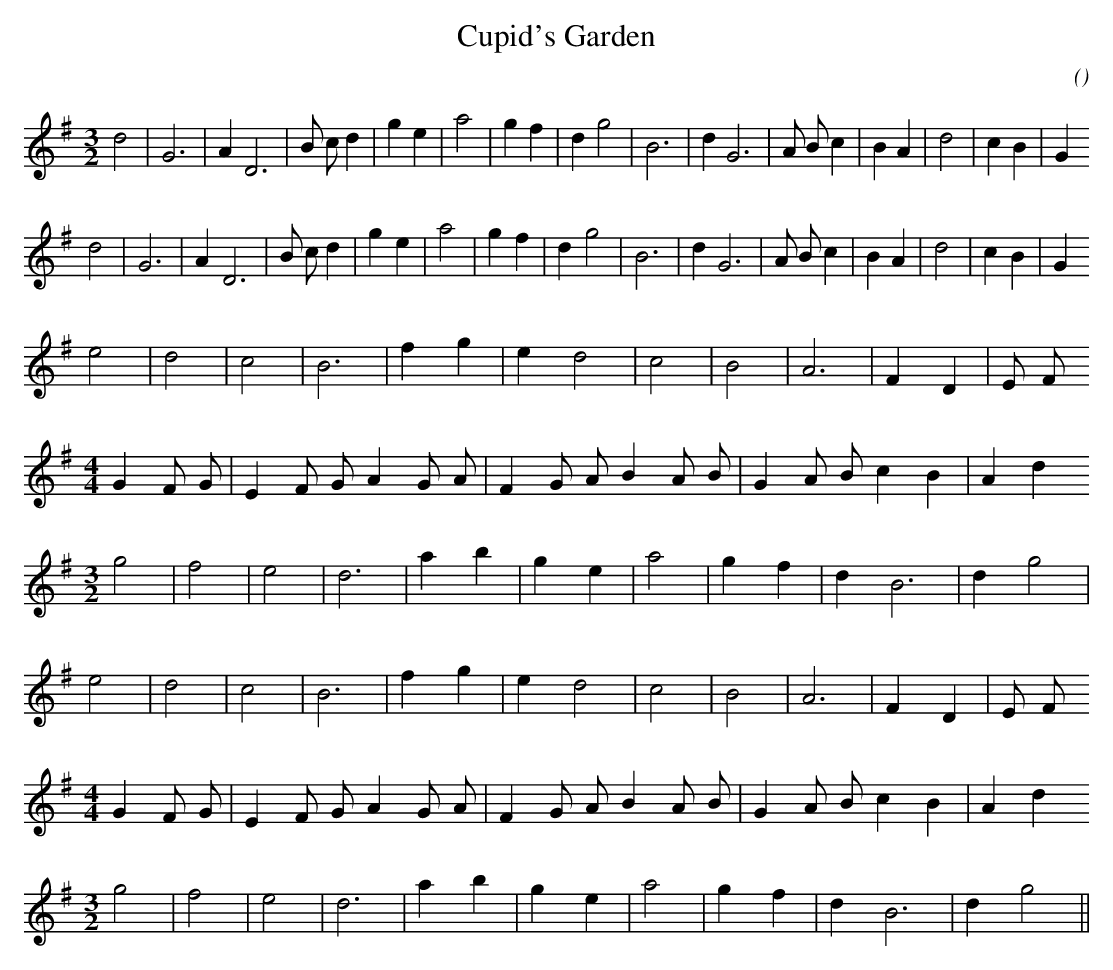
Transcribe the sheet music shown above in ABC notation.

X:1
T: Cupid's Garden
C:
O:
M:3/2
K:G
K:G
M:3/2
L:1/16
d8 |G12 |A4 D12 |B2 c2 d4 |g4 e4 |a8 |g4 f4 |d4 g8 |B12 |d4 G12 |A2 B2 c4 |B4 A4 |d8 |c4 B4 |G4
d8 |G12 |A4 D12 |B2 c2 d4 |g4 e4 |a8 |g4 f4 |d4 g8 |B12 |d4 G12 |A2 B2 c4 |B4 A4 |d8 |c4 B4 |G4
e8 |d8 |c8 |B12 |f4 g4 |e4 d8 |c8 |B8 |A12 |F4 D4 |E2 F2
M:4/4
L:1/16
G4 F2 G2 |E4 F2 G2 A4 G2 A2 |F4 G2 A2 B4 A2 B2 |G4 A2 B2 c4 B4 |A4 d4
M:3/2
L:1/16
g8 |f8 |e8 |d12 |a4 b4 |g4 e4 |a8 |g4 f4 |d4 B12 |d4 g8 |
e8 |d8 |c8 |B12 |f4 g4 |e4 d8 |c8 |B8 |A12 |F4 D4 |E2 F2
M:4/4
L:1/16
G4 F2 G2 |E4 F2 G2 A4 G2 A2 |F4 G2 A2 B4 A2 B2 |G4 A2 B2 c4 B4 |A4 d4
M:3/2
L:1/16
g8 |f8 |e8 |d12 |a4 b4 |g4 e4 |a8 |g4 f4 |d4 B12 |d4 g8 ||
